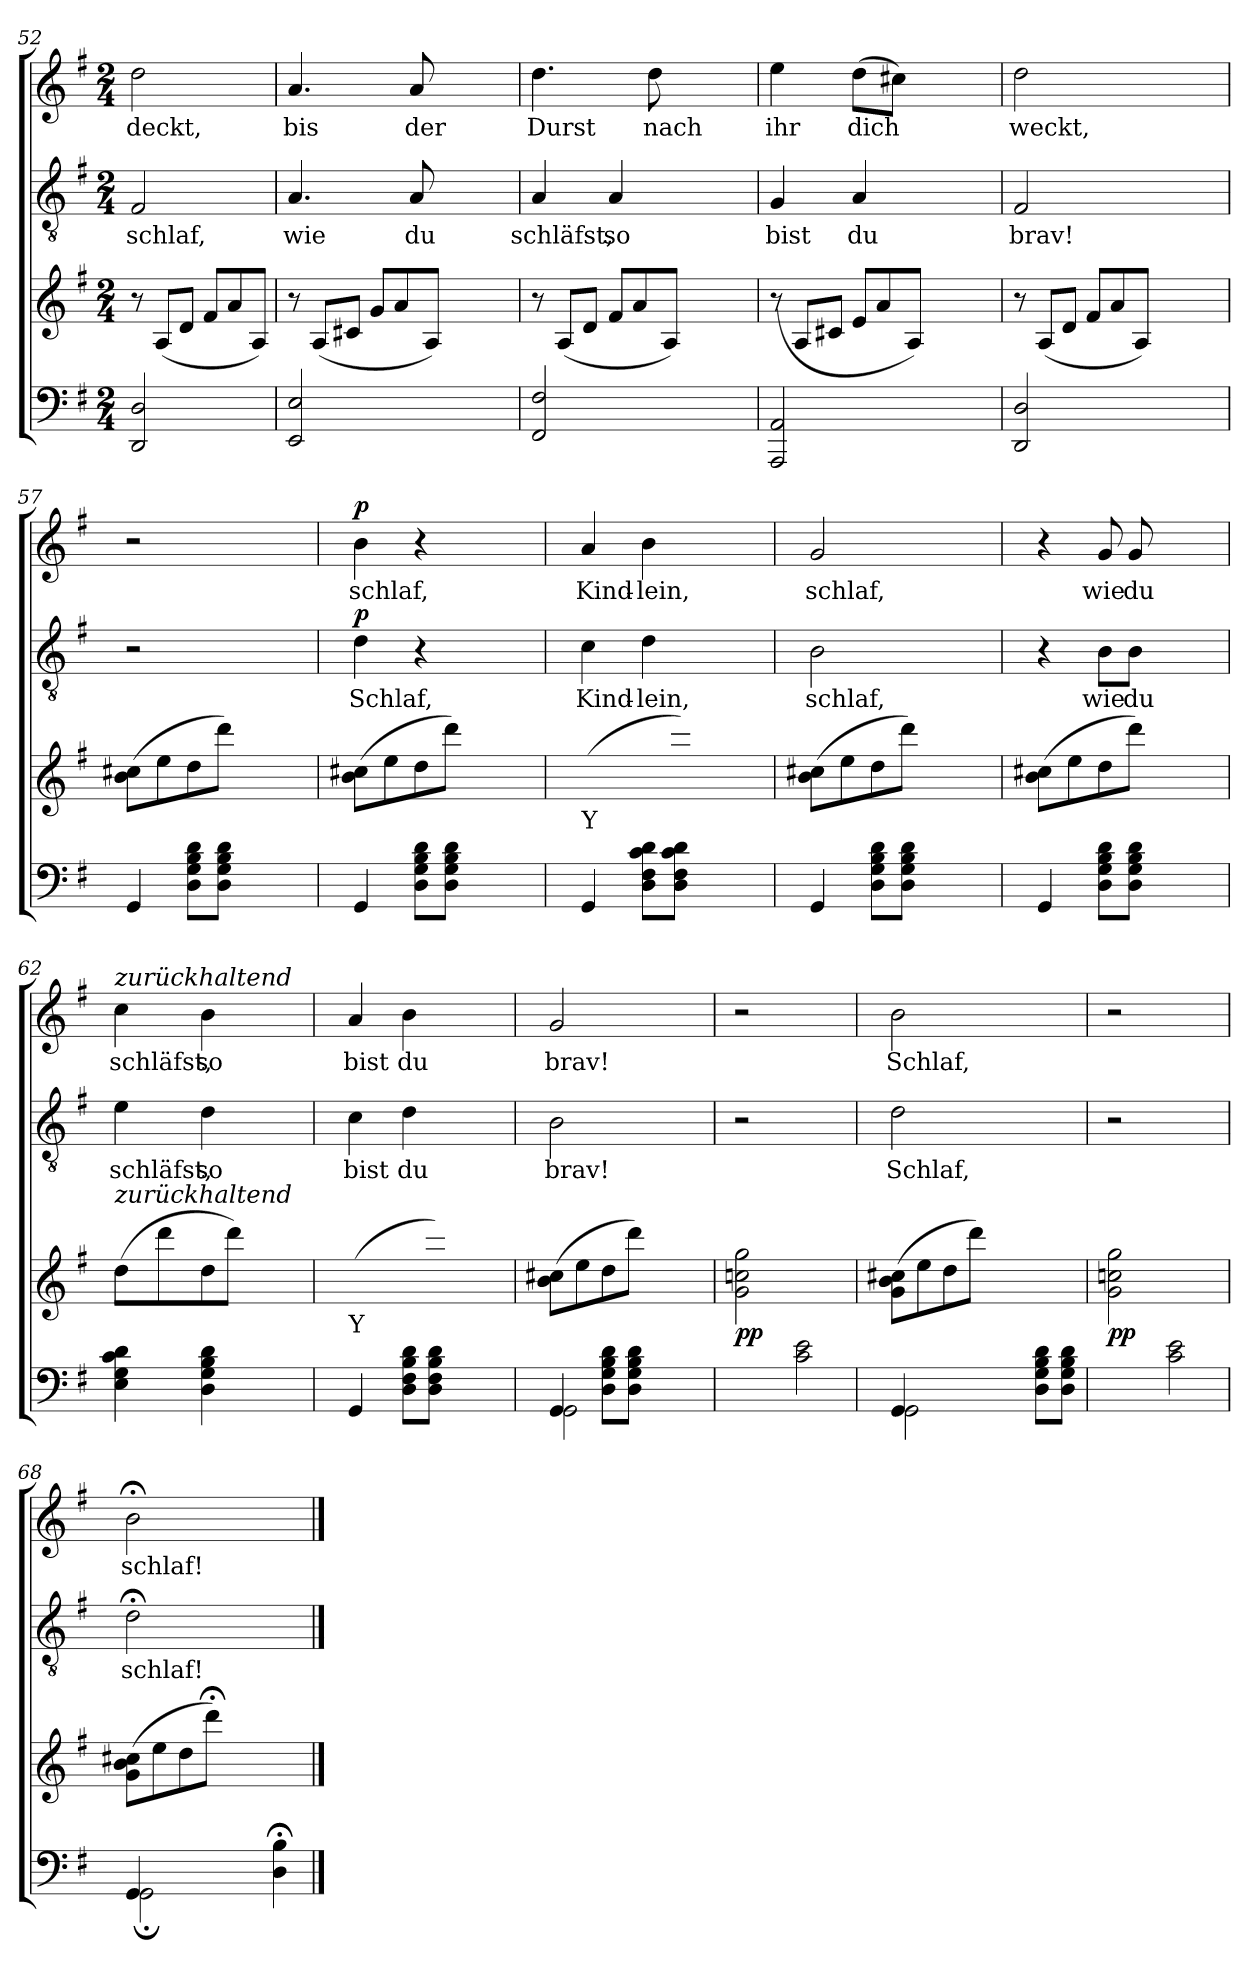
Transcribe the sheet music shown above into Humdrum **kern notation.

**kern	**kern	**dynam	**kern	**text	**dynam	**kern	**text	**dynam
*part3	*part3	*part3	*part2	*part2	*part2	*part1	*part1	*part1
*staff4	*staff3	*staff3/4	*staff2	*staff2	*staff2	*staff1	*staff1	*staff1
*clefF4	*clefG2	*	*clefGv2	*	*	*clefG2	*	*
*k[f#]	*k[f#]	*	*k[f#]	*	*	*k[f#]	*	*
*G:	*G:	*	*G:	*	*	*G:	*	*
*M2/4	*M2/4	*	*M2/4	*	*	*M2/4	*	*
=52	=52	=52	=52	=52	=52	=52	=52	=52
*^	*	*	*	*	*	*	*	*
*	*	*Xtuplet	*	*	*	*	*	*	*
!	!	!	!	!	!LO:LY:b	!	!	!LO:LY:b	!
2DD/ 2D/	2ryy	12r	.	2F#/	schlaf,	.	2dd\	-deckt,	.
.	.	(<12A/L	.	.	.	.	.	.	.
.	.	12d/J	.	.	.	.	.	.	.
.	.	12f#/L	.	.	.	.	.	.	.
.	.	12a/	.	.	.	.	.	.	.
.	.	12A/J)	.	.	.	.	.	.	.
=53	=53	=53	=53	=53	=53	=53	=53	=53	=53
!	!	!	!	!	!LO:LY:b	!	!	!LO:LY:b	!
2EE/ 2E/	2ryy	12r	.	4.A/	wie	.	4.a/	bis	.
.	.	(<12A/L	.	.	.	.	.	.	.
.	.	12c#X/J	.	.	.	.	.	.	.
.	.	12g/L	.	.	.	.	.	.	.
.	.	12a/	.	.	.	.	.	.	.
!	!	!	!	!	!LO:LY:b	!	!	!LO:LY:b	!
.	.	.	.	8A/	du	.	8a/	der	.
.	.	12A/J)	.	.	.	.	.	.	.
2ryy	2ryy	2ryy	.	2ryy	.	.	2ryy	.	.
=54	=54	=54	=54	=54	=54	=54	=54	=54	=54
!	!	!	!	!	!LO:LY:b	!	!	!LO:LY:b	!
2FF#/ 2F#/	2ryy	12r	.	4A/	schläfst,	.	4.dd\	Durst	.
.	.	(<12A/L	.	.	.	.	.	.	.
.	.	12d/J	.	.	.	.	.	.	.
!	!	!	!	!	!LO:LY:b	!	!	!	!
.	.	12f#/L	.	4A/	so	.	.	.	.
.	.	12a/	.	.	.	.	.	.	.
!	!	!	!	!	!	!	!	!LO:LY:b	!
.	.	.	.	.	.	.	8dd\	nach	.
.	.	12A/J)	.	.	.	.	.	.	.
2ryy	2ryy	2ryy	.	2ryy	.	.	2ryy	.	.
=55	=55	=55	=55	=55	=55	=55	=55	=55	=55
!	!	!	!	!	!LO:LY:b	!	!	!LO:LY:b	!
2AAA/ 2AA/	2ryy	(<12r	.	4G/	bist	.	4ee\	ihr	.
.	.	12A/L	.	.	.	.	.	.	.
.	.	12c#X/J	.	.	.	.	.	.	.
!	!	!	!	!	!LO:LY:b	!	!	!LO:LY:b	!
.	.	12e/L	.	4A/	du	.	(>8dd\L	dich	.
.	.	12a/	.	.	.	.	.	.	.
.	.	.	.	.	.	.	8cc#X\J)	.	.
.	.	12A/J)	.	.	.	.	.	.	.
2ryy	2ryy	2ryy	.	2ryy	.	.	2ryy	.	.
!!LO:PB:g=z
=56	=56	=56	=56	=56	=56	=56	=56	=56	=56
!	!	!	!	!	!LO:LY:b	!	!	!LO:LY:b	!
2DD/ 2D/	2ryy	12r	.	2F#/	brav!	.	2dd\	weckt,	.
.	.	(<12A/L	.	.	.	.	.	.	.
.	.	12d/J	.	.	.	.	.	.	.
.	.	12f#/L	.	.	.	.	.	.	.
.	.	12a/	.	.	.	.	.	.	.
.	.	12A/J)	.	.	.	.	.	.	.
2ryy	2ryy	2ryy	.	2ryy	.	.	2ryy	.	.
=57	=57	=57	=57	=57	=57	=57	=57	=57	=57
4GG/	2ryy	(>8b\ 8cc#X\L	.	2r	.	.	2r	.	.
.	.	8ee\	.	.	.	.	.	.	.
8D\ 8G\ 8B\ 8d\L	.	8dd\	.	.	.	.	.	.	.
8D\ 8G\ 8B\ 8d\J	.	8ddd\J)	.	.	.	.	.	.	.
2ryy	2ryy	2ryy	.	2ryy	.	.	2ryy	.	.
=58	=58	=58	=58	=58	=58	=58	=58	=58	=58
!	!	!	!	!	!LO:LY:b	!LO:DY:a	!	!LO:LY:b	!LO:DY:b
4GG/	2ryy	(>8b\ 8cc#X\L	.	4d\	Schlaf,	p	4b\	schlaf,	p
.	.	8ee\	.	.	.	.	.	.	.
8D\ 8G\ 8B\ 8d\L	.	8dd\	.	4r	.	.	4r	.	.
8D\ 8G\ 8B\ 8d\J	.	8ddd\J)	.	.	.	.	.	.	.
2ryy	2ryy	2ryy	.	2ryy	.	.	2ryy	.	.
=59	=59	=59	=59	=59	=59	=59	=59	=59	=59
!	!	!LO:TX:b:t=Y	!	!	!	!	!	!	!
!	!	!	!	!	!LO:LY:b	!	!	!LO:LY:b	!
4GG/	2ryy	(>8cc\yy 8dd-X\yyL	.	4c\	Kind-	.	4a/	Kind-	.
.	.	8ee\	.	.	.	.	.	.	.
!	!	!	!	!	!LO:LY:b	!	!	!LO:LY:b	!
8D\ 8F#\ 8c\ 8d\L	.	8dd\	.	4d\	-lein,	.	4b\	-lein,	.
8D\ 8F#\ 8c\ 8d\J	.	8ddd\J)	.	.	.	.	.	.	.
2ryy	2ryy	2ryy	.	2ryy	.	.	2ryy	.	.
=60	=60	=60	=60	=60	=60	=60	=60	=60	=60
!	!	!	!	!	!LO:LY:b	!	!	!LO:LY:b	!
4GG/	2ryy	(>8b\ 8cc#X\L	.	2B\	schlaf,	.	2g/	schlaf,	.
.	.	8ee\	.	.	.	.	.	.	.
8D\ 8G\ 8B\ 8d\L	.	8dd\	.	.	.	.	.	.	.
8D\ 8G\ 8B\ 8d\J	.	8ddd\J)	.	.	.	.	.	.	.
2ryy	2ryy	2ryy	.	2ryy	.	.	2ryy	.	.
=61	=61	=61	=61	=61	=61	=61	=61	=61	=61
4GG/	2ryy	(>8b\ 8cc#X\L	.	4r	.	.	4r	.	.
.	.	8ee\	.	.	.	.	.	.	.
!	!	!	!	!	!LO:LY:b	!	!	!LO:LY:b	!
8D\ 8G\ 8B\ 8d\L	.	8dd\	.	8B\L	wie	.	8g/	wie	.
!	!	!	!	!	!LO:LY:b	!	!	!LO:LY:b	!
8D\ 8G\ 8B\ 8d\J	.	8ddd\J)	.	8B\J	du	.	8g/	du	.
2ryy	2ryy	2ryy	.	2ryy	.	.	2ryy	.	.
!!LO:LB:g=z
=62	=62	=62	=62	=62	=62	=62	=62	=62	=62
!	!	!	!	!	!	!	!LO:TX:a:i:t=zurückhaltend	!	!
!	!	!LO:TX:a:i:t=zurückhaltend	!	!	!	!	!	!	!
!	!	!	!	!	!LO:LY:b	!	!	!LO:LY:b	!
4E\ 4G\ 4c\ 4d\	2ryy	(>8dd\L	.	4e\	schläfst,	.	4cc\	schläfst,	.
.	.	8ddd\	.	.	.	.	.	.	.
!	!	!	!	!	!LO:LY:b	!	!	!LO:LY:b	!
4D\ 4G\ 4B\ 4d\	.	8dd\	.	4d\	so	.	4b\	so	.
.	.	8ddd\J)	.	.	.	.	.	.	.
2ryy	2ryy	2ryy	.	2ryy	.	.	2ryy	.	.
=63	=63	=63	=63	=63	=63	=63	=63	=63	=63
!	!	!LO:TX:b:t=Y	!	!	!	!	!	!	!
!	!	!	!	!	!LO:LY:b	!	!	!LO:LY:b	!
4GG/	2ryy	(>8cc\yy 8dd-X\yyL	.	4c\	bist	.	4a/	bist	.
.	.	8ee\	.	.	.	.	.	.	.
!	!	!	!	!	!LO:LY:b	!	!	!LO:LY:b	!
8D\ 8F#\ 8B\ 8d\L	.	8dd\	.	4d\	du	.	4b\	du	.
8D\ 8F#\ 8B\ 8d\J	.	8ddd\J)	.	.	.	.	.	.	.
2ryy	2ryy	2ryy	.	2ryy	.	.	2ryy	.	.
=64	=64	=64	=64	=64	=64	=64	=64	=64	=64
!	!	!	!	!	!LO:LY:b	!	!	!LO:LY:b	!
4GG/	2GG\	(>8b\ 8cc#X\L	.	2B\	brav!	.	2g/	brav!	.
.	.	8ee\	.	.	.	.	.	.	.
8D\ 8G\ 8B\ 8d\L	.	8dd\	.	.	.	.	.	.	.
8D\ 8G\ 8B\ 8d\J	.	8ddd\J)	.	.	.	.	.	.	.
2ryy	2ryy	2ryy	.	2ryy	.	.	2ryy	.	.
=65	=65	=65	=65	=65	=65	=65	=65	=65	=65
!	!	!	!LO:DY:b	!	!	!	!	!	!
2ryy	2ryy	2g\ 2ccn\ 2gg\	pp	2r	.	.	2r	.	.
2ryy	2c\ 2e\	2ryy	.	2ryy	.	.	2ryy	.	.
=66	=66	=66	=66	=66	=66	=66	=66	=66	=66
!	!	!	!	!	!LO:LY:b	!	!	!LO:LY:b	!
4GG/	2GG\	(>8g\ 8b\ 8cc#X\L	.	2d\	Schlaf,	.	2b\	Schlaf,	.
.	.	8ee\	.	.	.	.	.	.	.
2ryy	.	8dd\	.	.	.	.	.	.	.
.	.	8ddd\J)	.	.	.	.	.	.	.
.	2ryy	2ryy	.	2ryy	.	.	2ryy	.	.
8D\ 8G\ 8B\ 8d\L	.	.	.	.	.	.	.	.	.
8D\ 8G\ 8B\ 8d\J	.	.	.	.	.	.	.	.	.
=67	=67	=67	=67	=67	=67	=67	=67	=67	=67
!	!	!	!LO:DY:b	!	!	!	!	!	!
2ryy	2ryy	2g\ 2ccn\ 2gg\	pp	2r	.	.	2r	.	.
2ryy	2c\ 2e\	2ryy	.	2ryy	.	.	2ryy	.	.
=68	=68	=68	=68	=68	=68	=68	=68	=68	=68
!	!	!	!	!	!LO:LY:b	!	!	!LO:LY:b	!
4GG/	2GG;\	(>8g\ 8b\ 8cc#X\L	.	2d;<\	schlaf!	.	2b;<\	schlaf!	.
.	.	8ee\	.	.	.	.	.	.	.
2ryy	.	8dd\	.	.	.	.	.	.	.
.	.	8ddd;<\J)	.	.	.	.	.	.	.
.	2ryy	2ryy	.	2ryy	.	.	2ryy	.	.
4D\;< 4B\;<	.	.	.	.	.	.	.	.	.
*v	*v	*	*	*	*	*	*	*	*
==	==	==	==	==	==	==	==	==
*-	*-	*-	*-	*-	*-	*-	*-	*-
